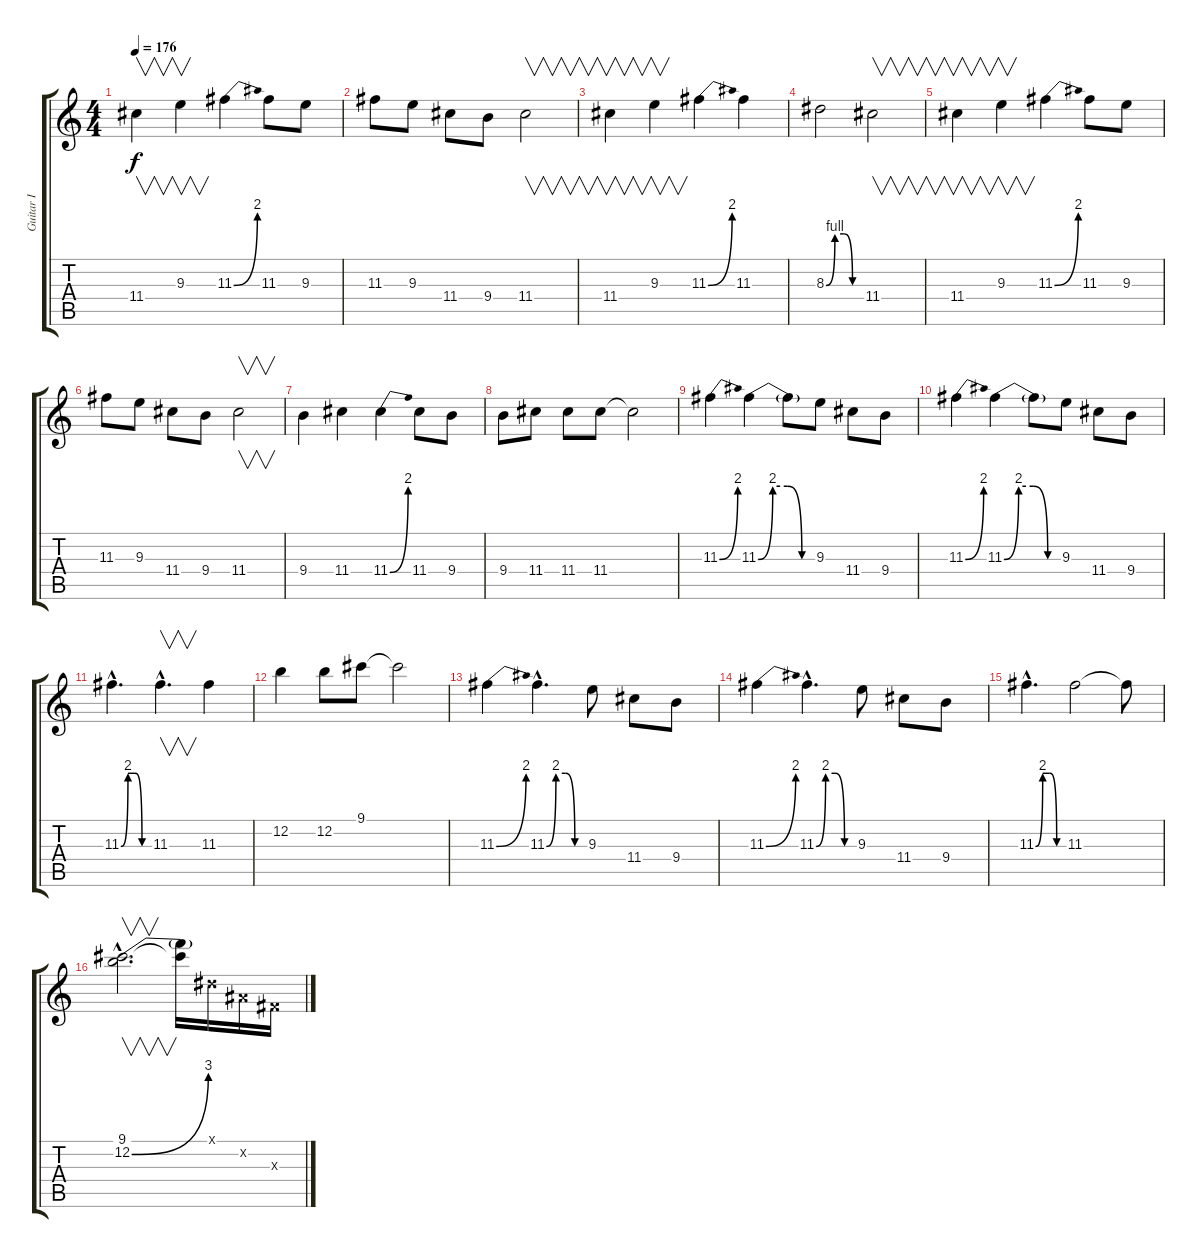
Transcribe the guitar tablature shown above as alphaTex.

\track ("Guitar I" "Guitar I") {instrument distortionguitar}
\staff {score tabs}
\tuning (E4 B3 G3 D3 A2 E2) {hide}
\ts (4 4)
\tempo 176
\clef g2
\ks c
11.4.4{v dy f} 9.3.4{v} 11.3{be (bend 0 0 60 8)}.4 11.3.8 9.3.8 |
11.3.8 9.3.8 11.4.8 9.4.8 11.4.2{v} |
11.4.4{v} 9.3.4{v} 11.3{be (bend 0 0 60 8)}.4 11.3.4 |
8.3{be (custom 0 0 15 4 30 4 45 0 60 0)}.2 11.4.2{v} |
11.4.4{v} 9.3.4{v} 11.3{be (bend 0 0 60 8)}.4 11.3.8 9.3.8 |
11.3.8 9.3.8 11.4.8 9.4.8 11.4.2{v} |
9.4.4 11.4.4 11.4{be (bend 0 0 60 8)}.4 11.4.8 9.4.8 |
9.4.8 11.4.8 11.4.8 11.4.8 11.4{t}.2 |
11.3{be (bend 0 0 60 8)}.4 11.3{be (custom 0 0 15 8 30 8 45 0 60 0)}.4 11.3{t}.8 9.3.8 11.4.8 9.4.8 |
11.3{be (bend 0 0 60 8)}.4 11.3{be (custom 0 0 15 8 30 8 45 0 60 0)}.4 11.3{t}.8 9.3.8 11.4.8 9.4.8 |
11.3{be (custom 0 0 15 8 30 8 45 0 60 0) hac}.4{d} 11.3{hac}.4{v d} 11.3.4 |
12.2.4 12.2.8 9.1.8 9.1{t}.2 |
11.3{be (bend 0 0 60 8)}.4 11.3{be (custom 0 0 15 8 30 8 45 0 60 0) hac}.4{d} 9.3.8 11.4.8 9.4.8 |
11.3{be (bend 0 0 60 8)}.4 11.3{be (custom 0 0 15 8 30 8 45 0 60 0) hac}.4{d} 9.3.8 11.4.8 9.4.8 |
11.3{be (custom 0 0 15 8 30 8 45 0 60 0) hac}.4{d} 11.3.2 11.3{t}.8 |
(9.1{hac} 12.2{be (bend 0 0 60 12) hac}).2{v d} (9.1{t} 12.2{t}).16 -1.1{x}.16 -1.2{x}.16 -1.3{x}.16
